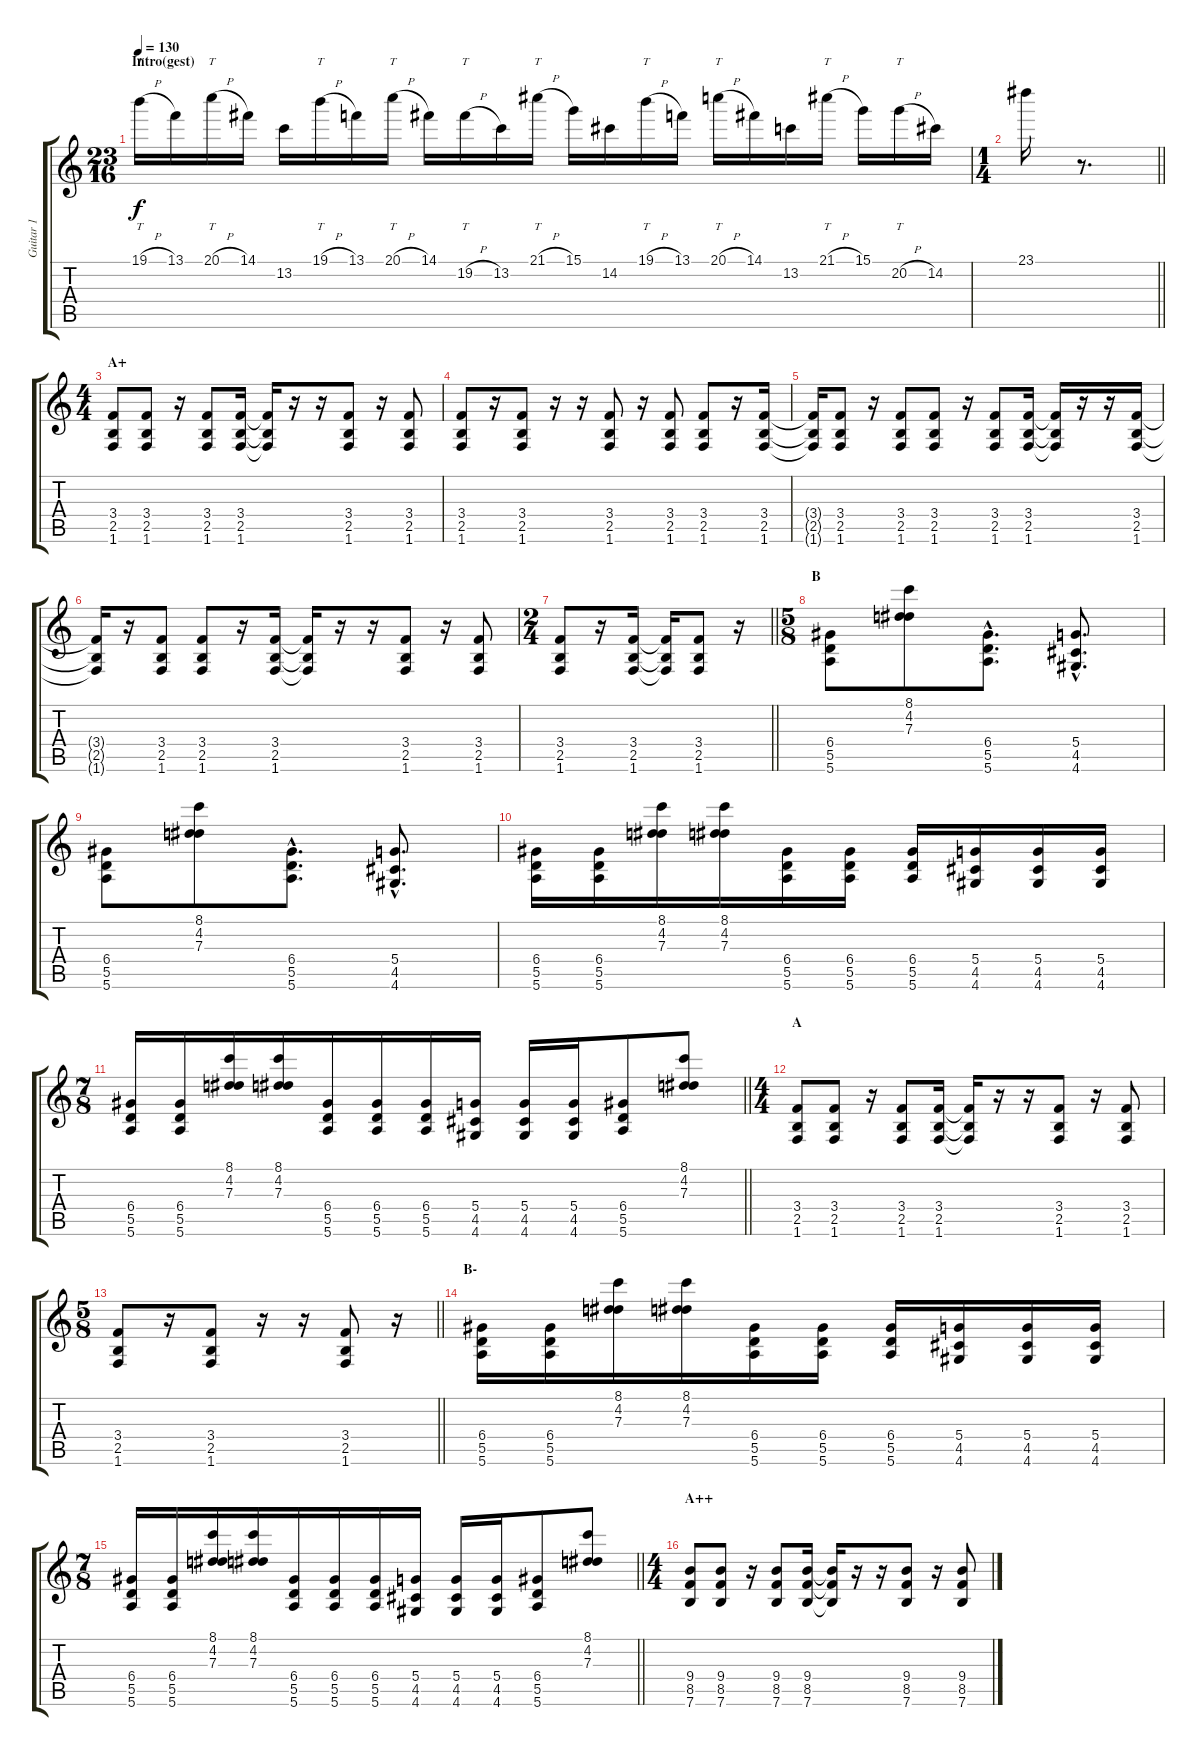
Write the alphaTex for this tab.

\track ("Guitar 1" "Guitar 1") {instrument distortionguitar}
\staff {score tabs}
\tuning (E4 B3 G3 D3 A2 E2) {hide}
\ts (23 16)
\section ("" "Intro(gest)")
\tempo 130
\clef g2
\ks c
19.1{h}.16{tt dy f instrument distortionguitar} 13.1.16 20.1{h}.16{tt} 14.1.16 13.2.16 19.1{h}.16{tt} 13.1.16 20.1{h}.16{tt} 14.1.16 19.2{h}.16{tt} 13.2.16 21.1{h}.16{tt} 15.1.16 14.2.16 19.1{h}.16{tt} 13.1.16 20.1{h}.16{tt} 14.1.16 13.2.16 21.1{h}.16{tt} 15.1.16 20.2{h}.16{tt} 14.2.16 |
\ts (1 4)
\barLineRight lightlight
23.1.16 r.8{d} |
\ts (4 4)
\section ("" "A+")
(3.4 2.5 1.6).8 (3.4 2.5 1.6).8 r.16 (3.4 2.5 1.6).8 (3.4 2.5 1.6).16 (3.4{t} 2.5{t} 1.6{t}).16 r.16 r.16 (3.4 2.5 1.6).8 r.16 (3.4 2.5 1.6).8 |
(3.4 2.5 1.6).8 r.16 (3.4 2.5 1.6).8 r.16 r.16 (3.4 2.5 1.6).8 r.16 (3.4 2.5 1.6).8 (3.4 2.5 1.6).8 r.16 (3.4 2.5 1.6).16 |
(3.4{t} 2.5{t} 1.6{t}).16 (3.4 2.5 1.6).8 r.16 (3.4 2.5 1.6).8 (3.4 2.5 1.6).8 r.16 (3.4 2.5 1.6).8 (3.4 2.5 1.6).16 (3.4{t} 2.5{t} 1.6{t}).16 r.16 r.16 (3.4 2.5 1.6).16 |
(3.4{t} 2.5{t} 1.6{t}).16 r.16 (3.4 2.5 1.6).8 (3.4 2.5 1.6).8 r.16 (3.4 2.5 1.6).16 (3.4{t} 2.5{t} 1.6{t}).16 r.16 r.16 (3.4 2.5 1.6).8 r.16 (3.4 2.5 1.6).8 |
\ts (2 4)
\barLineRight lightlight
(3.4 2.5 1.6).8 r.16 (3.4 2.5 1.6).16 (3.4{t} 2.5{t} 1.6{t}).16 (3.4 2.5 1.6).8 r.16 |
\ts (5 8)
\section ("" "B")
(6.4 5.5 5.6).8 (8.1 4.2 7.3).8 (6.4{hac} 5.5{hac} 5.6{hac}).8{d} (5.4{hac} 4.5{hac} 4.6{hac}).8{d} |
(6.4 5.5 5.6).8 (8.1 4.2 7.3).8 (6.4{hac} 5.5{hac} 5.6{hac}).8{d} (5.4{hac} 4.5{hac} 4.6{hac}).8{d} |
(6.4 5.5 5.6).16 (6.4 5.5 5.6).16 (8.1 4.2 7.3).16 (8.1 4.2 7.3).16 (6.4 5.5 5.6).16 (6.4 5.5 5.6).16 (6.4 5.5 5.6).16 (5.4 4.5 4.6).16 (5.4 4.5 4.6).16 (5.4 4.5 4.6).16 |
\ts (7 8)
\barLineRight lightlight
(6.4 5.5 5.6).16 (6.4 5.5 5.6).16 (8.1 4.2 7.3).16 (8.1 4.2 7.3).16 (6.4 5.5 5.6).16 (6.4 5.5 5.6).16 (6.4 5.5 5.6).16 (5.4 4.5 4.6).16 (5.4 4.5 4.6).16 (5.4 4.5 4.6).16 (6.4 5.5 5.6).8 (8.1 4.2 7.3).8 |
\ts (4 4)
\section ("" "A")
(3.4 2.5 1.6).8 (3.4 2.5 1.6).8 r.16 (3.4 2.5 1.6).8 (3.4 2.5 1.6).16 (3.4{t} 2.5{t} 1.6{t}).16 r.16 r.16 (3.4 2.5 1.6).8 r.16 (3.4 2.5 1.6).8 |
\ts (5 8)
\barLineRight lightlight
(3.4 2.5 1.6).8 r.16 (3.4 2.5 1.6).8 r.16 r.16 (3.4 2.5 1.6).8 r.16 |
\section ("" "B-")
(6.4 5.5 5.6).16 (6.4 5.5 5.6).16 (8.1 4.2 7.3).16 (8.1 4.2 7.3).16 (6.4 5.5 5.6).16 (6.4 5.5 5.6).16 (6.4 5.5 5.6).16 (5.4 4.5 4.6).16 (5.4 4.5 4.6).16 (5.4 4.5 4.6).16 |
\ts (7 8)
\barLineRight lightlight
(6.4 5.5 5.6).16 (6.4 5.5 5.6).16 (8.1 4.2 7.3).16 (8.1 4.2 7.3).16 (6.4 5.5 5.6).16 (6.4 5.5 5.6).16 (6.4 5.5 5.6).16 (5.4 4.5 4.6).16 (5.4 4.5 4.6).16 (5.4 4.5 4.6).16 (6.4 5.5 5.6).8 (8.1 4.2 7.3).8 |
\ts (4 4)
\section ("" "A++")
(9.4 8.5 7.6).8 (9.4 8.5 7.6).8 r.16 (9.4 8.5 7.6).8 (9.4 8.5 7.6).16 (9.4{t} 8.5{t} 7.6{t}).16 r.16 r.16 (9.4 8.5 7.6).8 r.16 (9.4 8.5 7.6).8
